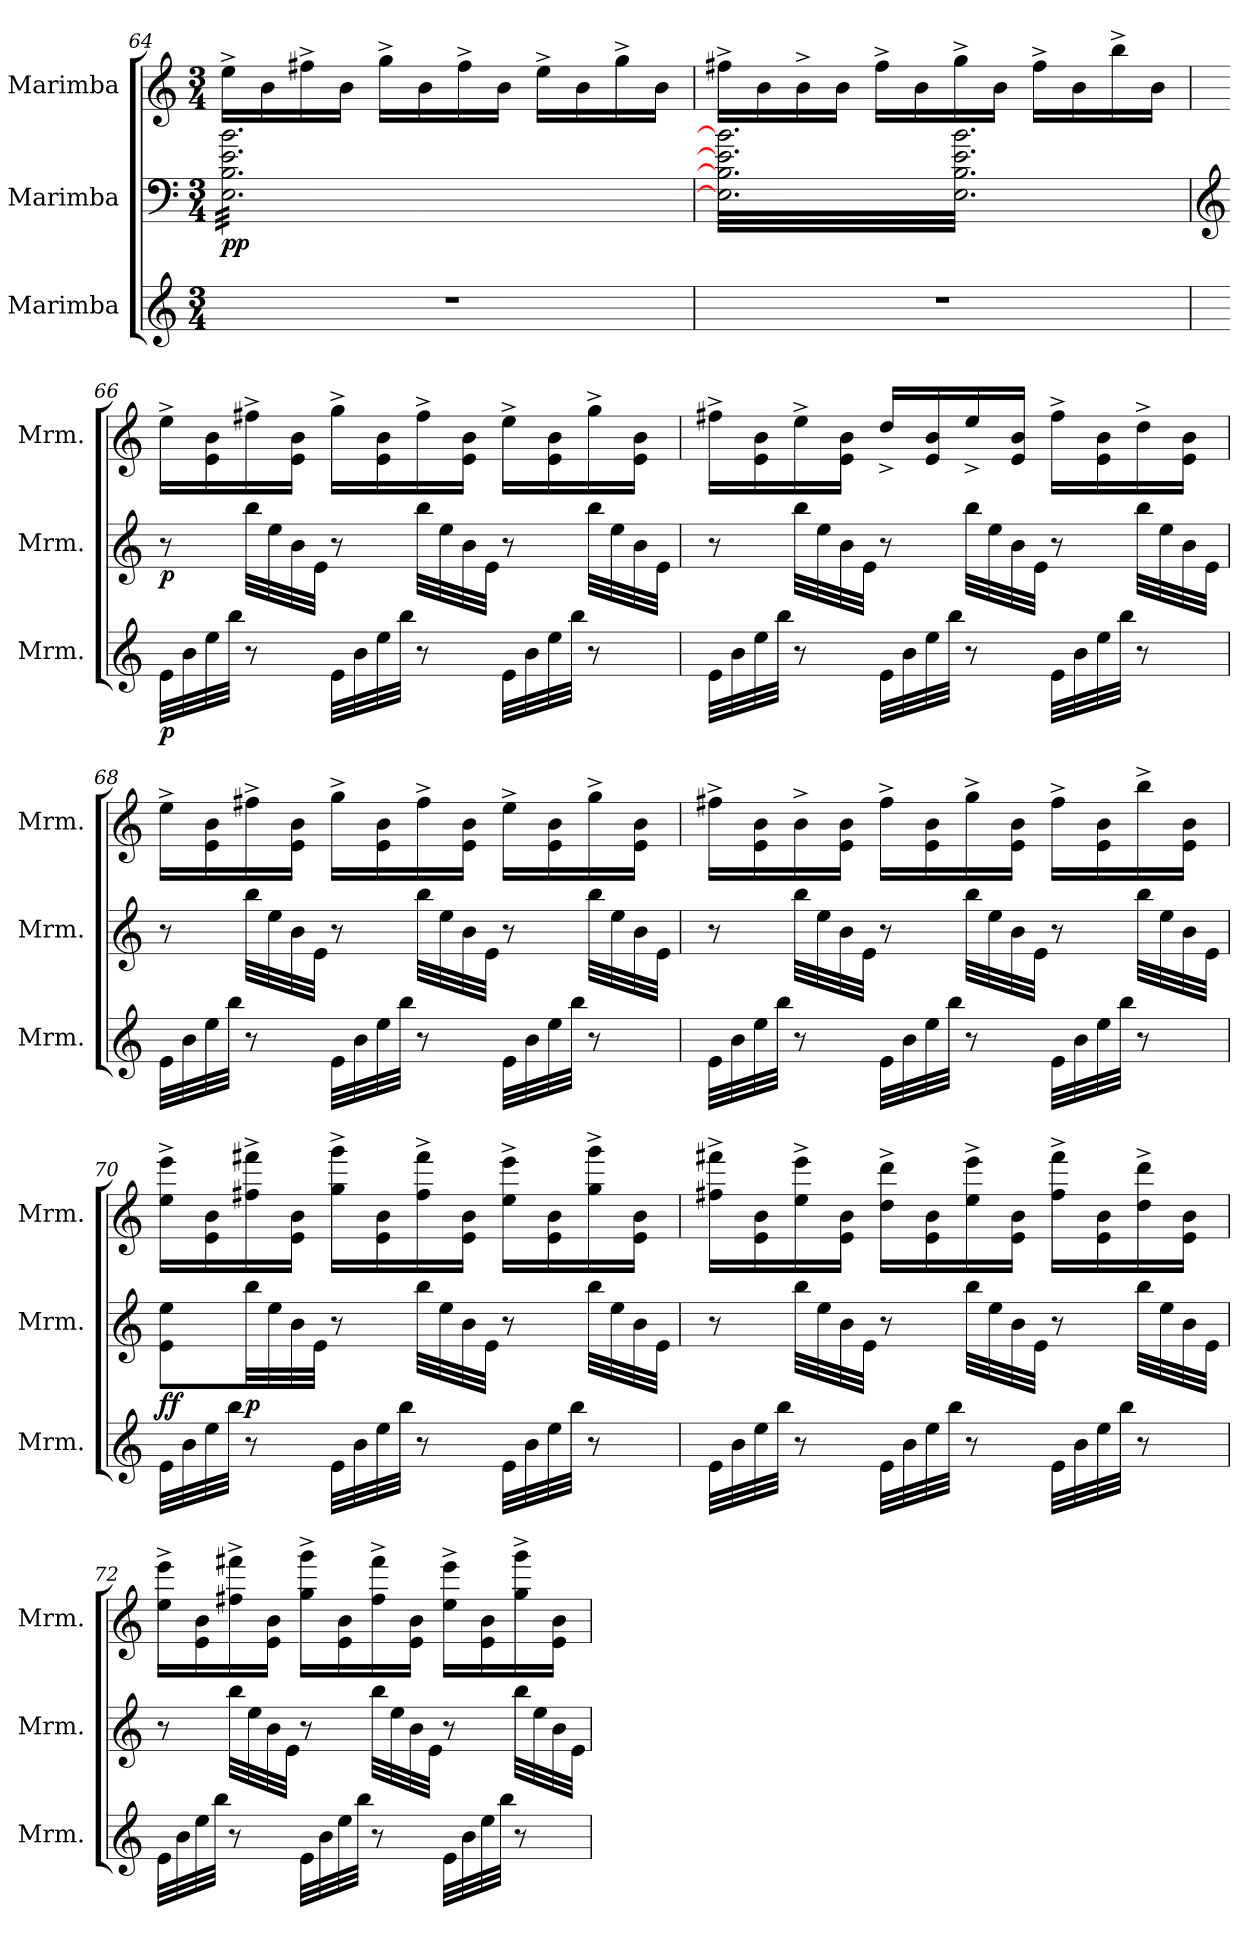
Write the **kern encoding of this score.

**kern	**dynam	**kern	**dynam	**kern
*part3	*part3	*part2	*part2	*part1
*staff3	*staff3	*staff2	*staff2	*staff1
*I"Marimba	*	*I"Marimba	*	*I"Marimba
*I'Mrm.	*	*I'Mrm.	*	*I'Mrm.
*clefG2	*	*clefF4	*	*clefG2
*k[]	*	*k[]	*	*k[]
*M3/4	*	*M3/4	*	*M3/4
=64	=64	=64	=64	=64
!	!	!	!LO:DY:b	!
*	*	*tremolo	*	*
2.r	.	32E\ 32B\ 32e\ 32b\LLL	pp	16ee^\LL
.	.	32E\ 32B\ 32e\ 32b\	.	.
.	.	32E\ 32B\ 32e\ 32b\	.	16b\
.	.	32E\ 32B\ 32e\ 32b\	.	.
.	.	32E\ 32B\ 32e\ 32b\	.	16ff#X^\
.	.	32E\ 32B\ 32e\ 32b\	.	.
.	.	32E\ 32B\ 32e\ 32b\	.	16b\JJ
.	.	32E\ 32B\ 32e\ 32b\	.	.
.	.	32E\ 32B\ 32e\ 32b\	.	16gg^\LL
.	.	32E\ 32B\ 32e\ 32b\	.	.
.	.	32E\ 32B\ 32e\ 32b\	.	16b\
.	.	32E\ 32B\ 32e\ 32b\	.	.
.	.	32E\ 32B\ 32e\ 32b\	.	16ff#^\
.	.	32E\ 32B\ 32e\ 32b\	.	.
.	.	32E\ 32B\ 32e\ 32b\	.	16b\JJ
.	.	32E\ 32B\ 32e\ 32b\	.	.
.	.	32E\ 32B\ 32e\ 32b\	.	16ee^\LL
.	.	32E\ 32B\ 32e\ 32b\	.	.
.	.	32E\ 32B\ 32e\ 32b\	.	16b\
.	.	32E\ 32B\ 32e\ 32b\	.	.
.	.	32E\ 32B\ 32e\ 32b\	.	16gg^\
.	.	32E\ 32B\ 32e\ 32b\	.	.
.	.	32E\ 32B\ 32e\ 32b\	.	16b\JJ
.	.	32E\ 32B\ 32e\ 32b\JJJ	.	.
!!LO:LB:g=z
=65	=65	=65	=65	=65
2.r	.	32E\] 32B\] 32e\] 32b\]LLL	.	16ff#X^\LL
.	.	32E\ 32B\ 32e\ 32b\	.	.
.	.	32E\ 32B\ 32e\ 32b\	.	16b\
.	.	32E\ 32B\ 32e\ 32b\	.	.
.	.	32E\ 32B\ 32e\ 32b\	.	16b^\
.	.	32E\ 32B\ 32e\ 32b\	.	.
.	.	32E\ 32B\ 32e\ 32b\	.	16b\JJ
.	.	32E\ 32B\ 32e\ 32b\	.	.
.	.	32E\ 32B\ 32e\ 32b\	.	16ff#^\LL
.	.	32E\ 32B\ 32e\ 32b\	.	.
.	.	32E\ 32B\ 32e\ 32b\	.	16b\
.	.	32E\ 32B\ 32e\ 32b\	.	.
.	.	32E\ 32B\ 32e\ 32b\	.	16gg^\
.	.	32E\ 32B\ 32e\ 32b\	.	.
.	.	32E\ 32B\ 32e\ 32b\	.	16b\JJ
.	.	32E\ 32B\ 32e\ 32b\	.	.
.	.	32E\ 32B\ 32e\ 32b\	.	16ff#^\LL
.	.	32E\ 32B\ 32e\ 32b\	.	.
.	.	32E\ 32B\ 32e\ 32b\	.	16b\
.	.	32E\ 32B\ 32e\ 32b\	.	.
.	.	32E\ 32B\ 32e\ 32b\	.	16bb^\
.	.	32E\ 32B\ 32e\ 32b\	.	.
.	.	32E\ 32B\ 32e\ 32b\	.	16b\JJ
.	.	32E\ 32B\ 32e\ 32b\JJJ	.	.
*	*	*Xtremolo	*	*
!!LO:PB:g=z
=66	=66	=66	=66	=66
*	*	*clefG2	*	*
!	!LO:DY:b	!	!LO:DY:b	!
32e\LLL	p	8r	p	16ee^\LL
32b\	.	.	.	.
32ee\	.	.	.	16e\ 16b\
32bb\JJJ	.	.	.	.
8r	.	32bb\LLL	.	16ff#X^\
.	.	32ee\	.	.
.	.	32b\	.	16e\ 16b\JJ
.	.	32e\JJJ	.	.
32e\LLL	.	8r	.	16gg^\LL
32b\	.	.	.	.
32ee\	.	.	.	16e\ 16b\
32bb\JJJ	.	.	.	.
8r	.	32bb\LLL	.	16ff#^\
.	.	32ee\	.	.
.	.	32b\	.	16e\ 16b\JJ
.	.	32e\JJJ	.	.
32e\LLL	.	8r	.	16ee^\LL
32b\	.	.	.	.
32ee\	.	.	.	16e\ 16b\
32bb\JJJ	.	.	.	.
8r	.	32bb\LLL	.	16gg^\
.	.	32ee\	.	.
.	.	32b\	.	16e\ 16b\JJ
.	.	32e\JJJ	.	.
!!LO:LB:g=z
=67	=67	=67	=67	=67
32e\LLL	.	8r	.	16ff#X^\LL
32b\	.	.	.	.
32ee\	.	.	.	16e\ 16b\
32bb\JJJ	.	.	.	.
8r	.	32bb\LLL	.	16ee^\
.	.	32ee\	.	.
.	.	32b\	.	16e\ 16b\JJ
.	.	32e\JJJ	.	.
32e\LLL	.	8r	.	16dd^/LL
32b\	.	.	.	.
32ee\	.	.	.	16e/ 16b/
32bb\JJJ	.	.	.	.
8r	.	32bb\LLL	.	16ee^/
.	.	32ee\	.	.
.	.	32b\	.	16e/ 16b/JJ
.	.	32e\JJJ	.	.
32e\LLL	.	8r	.	16ff#^\LL
32b\	.	.	.	.
32ee\	.	.	.	16e\ 16b\
32bb\JJJ	.	.	.	.
8r	.	32bb\LLL	.	16dd^\
.	.	32ee\	.	.
.	.	32b\	.	16e\ 16b\JJ
.	.	32e\JJJ	.	.
!!LO:PB:g=z
=68	=68	=68	=68	=68
32e\LLL	.	8r	.	16ee^\LL
32b\	.	.	.	.
32ee\	.	.	.	16e\ 16b\
32bb\JJJ	.	.	.	.
8r	.	32bb\LLL	.	16ff#X^\
.	.	32ee\	.	.
.	.	32b\	.	16e\ 16b\JJ
.	.	32e\JJJ	.	.
32e\LLL	.	8r	.	16gg^\LL
32b\	.	.	.	.
32ee\	.	.	.	16e\ 16b\
32bb\JJJ	.	.	.	.
8r	.	32bb\LLL	.	16ff#^\
.	.	32ee\	.	.
.	.	32b\	.	16e\ 16b\JJ
.	.	32e\JJJ	.	.
32e\LLL	.	8r	.	16ee^\LL
32b\	.	.	.	.
32ee\	.	.	.	16e\ 16b\
32bb\JJJ	.	.	.	.
8r	.	32bb\LLL	.	16gg^\
.	.	32ee\	.	.
.	.	32b\	.	16e\ 16b\JJ
.	.	32e\JJJ	.	.
!!LO:LB:g=z
=69	=69	=69	=69	=69
32e\LLL	.	8r	.	16ff#X^\LL
32b\	.	.	.	.
32ee\	.	.	.	16e\ 16b\
32bb\JJJ	.	.	.	.
8r	.	32bb\LLL	.	16b^\
.	.	32ee\	.	.
.	.	32b\	.	16e\ 16b\JJ
.	.	32e\JJJ	.	.
32e\LLL	.	8r	.	16ff#^\LL
32b\	.	.	.	.
32ee\	.	.	.	16e\ 16b\
32bb\JJJ	.	.	.	.
8r	.	32bb\LLL	.	16gg^\
.	.	32ee\	.	.
.	.	32b\	.	16e\ 16b\JJ
.	.	32e\JJJ	.	.
32e\LLL	.	8r	.	16ff#^\LL
32b\	.	.	.	.
32ee\	.	.	.	16e\ 16b\
32bb\JJJ	.	.	.	.
8r	.	32bb\LLL	.	16bb^\
.	.	32ee\	.	.
.	.	32b\	.	16e\ 16b\JJ
.	.	32e\JJJ	.	.
!!LO:PB:g=z
=70	=70	=70	=70	=70
!	!	!	!LO:DY:b	!
32e\LLL	.	8e\ 8ee\L	ff	16ee\^ 16eee\^LL
32b\	.	.	.	.
32ee\	.	.	.	16e\ 16b\
32bb\JJJ	.	.	.	.
!	!	!	!LO:DY:b	!
8r	.	32bb\LL	p	16ff#X\^ 16fff#X\^
.	.	32ee\	.	.
.	.	32b\	.	16e\ 16b\JJ
.	.	32e\JJJ	.	.
32e\LLL	.	8r	.	16gg\^ 16ggg\^LL
32b\	.	.	.	.
32ee\	.	.	.	16e\ 16b\
32bb\JJJ	.	.	.	.
8r	.	32bb\LLL	.	16ff#\^ 16fff#\^
.	.	32ee\	.	.
.	.	32b\	.	16e\ 16b\JJ
.	.	32e\JJJ	.	.
32e\LLL	.	8r	.	16ee\^ 16eee\^LL
32b\	.	.	.	.
32ee\	.	.	.	16e\ 16b\
32bb\JJJ	.	.	.	.
8r	.	32bb\LLL	.	16gg\^ 16ggg\^
.	.	32ee\	.	.
.	.	32b\	.	16e\ 16b\JJ
.	.	32e\JJJ	.	.
!!LO:LB:g=z
=71	=71	=71	=71	=71
32e\LLL	.	8r	.	16ff#X\^ 16fff#X\^LL
32b\	.	.	.	.
32ee\	.	.	.	16e\ 16b\
32bb\JJJ	.	.	.	.
8r	.	32bb\LLL	.	16ee\^ 16eee\^
.	.	32ee\	.	.
.	.	32b\	.	16e\ 16b\JJ
.	.	32e\JJJ	.	.
32e\LLL	.	8r	.	16dd\^ 16ddd\^LL
32b\	.	.	.	.
32ee\	.	.	.	16e\ 16b\
32bb\JJJ	.	.	.	.
8r	.	32bb\LLL	.	16ee\^ 16eee\^
.	.	32ee\	.	.
.	.	32b\	.	16e\ 16b\JJ
.	.	32e\JJJ	.	.
32e\LLL	.	8r	.	16ff#\^ 16fff#\^LL
32b\	.	.	.	.
32ee\	.	.	.	16e\ 16b\
32bb\JJJ	.	.	.	.
8r	.	32bb\LLL	.	16dd\^ 16ddd\^
.	.	32ee\	.	.
.	.	32b\	.	16e\ 16b\JJ
.	.	32e\JJJ	.	.
!!LO:PB:g=z
=72	=72	=72	=72	=72
32e\LLL	.	8r	.	16ee\^ 16eee\^LL
32b\	.	.	.	.
32ee\	.	.	.	16e\ 16b\
32bb\JJJ	.	.	.	.
8r	.	32bb\LLL	.	16ff#X\^ 16fff#X\^
.	.	32ee\	.	.
.	.	32b\	.	16e\ 16b\JJ
.	.	32e\JJJ	.	.
32e\LLL	.	8r	.	16gg\^ 16ggg\^LL
32b\	.	.	.	.
32ee\	.	.	.	16e\ 16b\
32bb\JJJ	.	.	.	.
8r	.	32bb\LLL	.	16ff#\^ 16fff#\^
.	.	32ee\	.	.
.	.	32b\	.	16e\ 16b\JJ
.	.	32e\JJJ	.	.
32e\LLL	.	8r	.	16ee\^ 16eee\^LL
32b\	.	.	.	.
32ee\	.	.	.	16e\ 16b\
32bb\JJJ	.	.	.	.
8r	.	32bb\LLL	.	16gg\^ 16ggg\^
.	.	32ee\	.	.
.	.	32b\	.	16e\ 16b\JJ
.	.	32e\JJJ	.	.
=	=	=	=	=
*-	*-	*-	*-	*-
